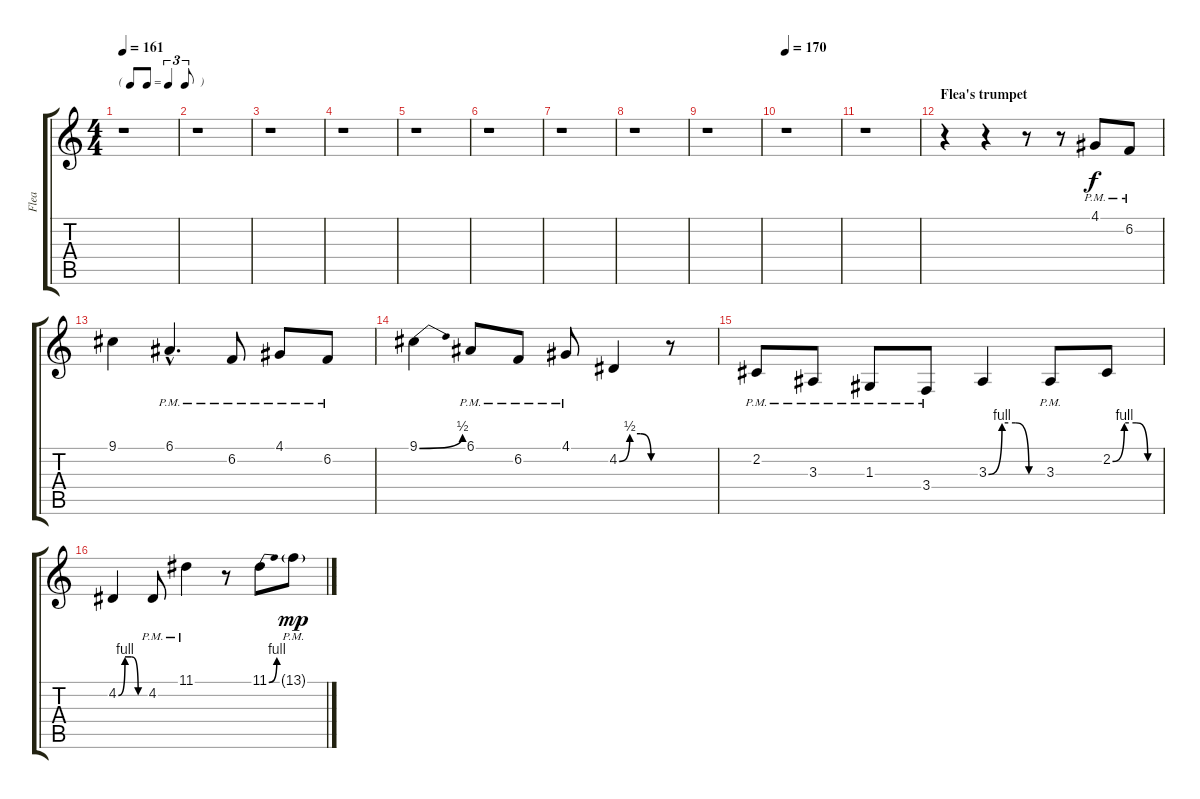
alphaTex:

\track ("Flea" "Flea") {instrument trumpet}
\staff {score tabs}
\tuning (E4 B3 G3 D3 A2 E2) {hide}
\ts (4 4)
\tf triplet8th
\tempo 161
\clef g2
\ks c
r.1{dy f} |
r.1 |
r.1 |
r.1 |
r.1 |
r.1 |
r.1 |
r.1 |
r.1 |
\tempo 170
r.1 |
r.1 |
\section ("" "Flea's trumpet")
r.4 r.4 r.8 r.8 4.1{pm}.8 6.2{pm}.8 |
9.1.4 6.1{hac pm}.4{d} 6.2{pm}.8 4.1{pm}.8 6.2{pm}.8 |
9.1{be (bend 0 0 60 2)}.4 6.1{pm}.8 6.2{pm}.8 4.1{pm}.8 4.2{be (custom 0 0 15 2 30 2 45 0 60 0)}.4 r.8 |
2.2{pm}.8 3.3{pm}.8 1.3{pm}.8 3.4{pm}.8 3.3{be (custom 0 0 15 4 30 4 45 0 60 0)}.4 3.3{pm}.8 2.2{be (custom 0 0 15 4 30 4 45 0 60 0)}.8 |
4.2{be (custom 0 0 15 4 30 4 45 0 60 0)}.4 4.2{pm}.8 11.1{pm}.4 r.8 11.1{be (bend 0 0 60 4)}.8 13.1{g pm}.8{dy mp}
